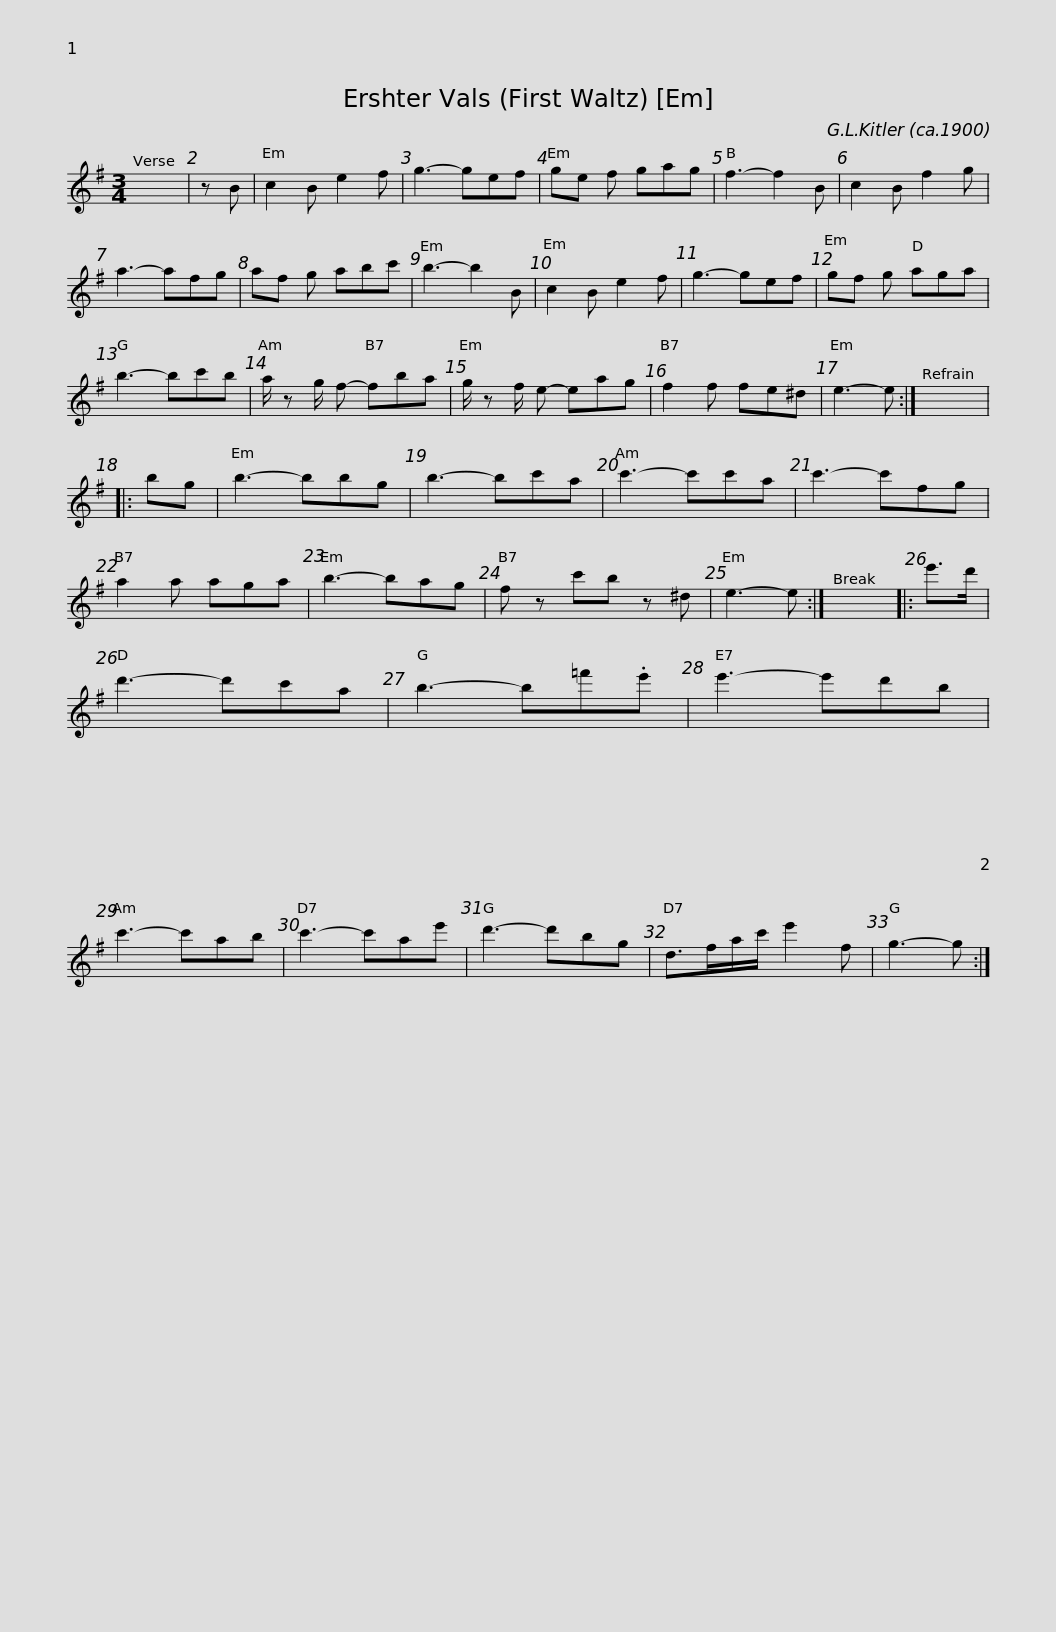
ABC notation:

X:1
L:1/8
M:3/4
I:linebreak $
K:Emin
V:1 treble
V:1
 x6 | z B | c2 B e2 f | g3- gef | ge f gag | %5
 f3- f2 B | c2 B f2 g | a3- afg | af g abc' | b3- b2 B |$ %10
 c2 B e2 f | g3- gef | gf g aga | b3- bc'b | a/ z g/ f- fba | %15
 g/ z f/ e- eag | f2 f fe^d | e3- e :|$ x6 |: bg | %20
 b3- bbg | b3- bc'a | c'3- c'c'a | c'3- c'fg | a2 a aga | %25
 b3- bag | f z c'b z ^d |$ e3- e :| x6 |: e'>d' | %30
 d'3- d'c'a | b3- b=f'.e' | e'3- e'd'b | c'3- c'ab | c'3- c'ae' | %35
 d'3- d'bg |$ d>fa/c'/ e'2 f | g3- g :| %38
